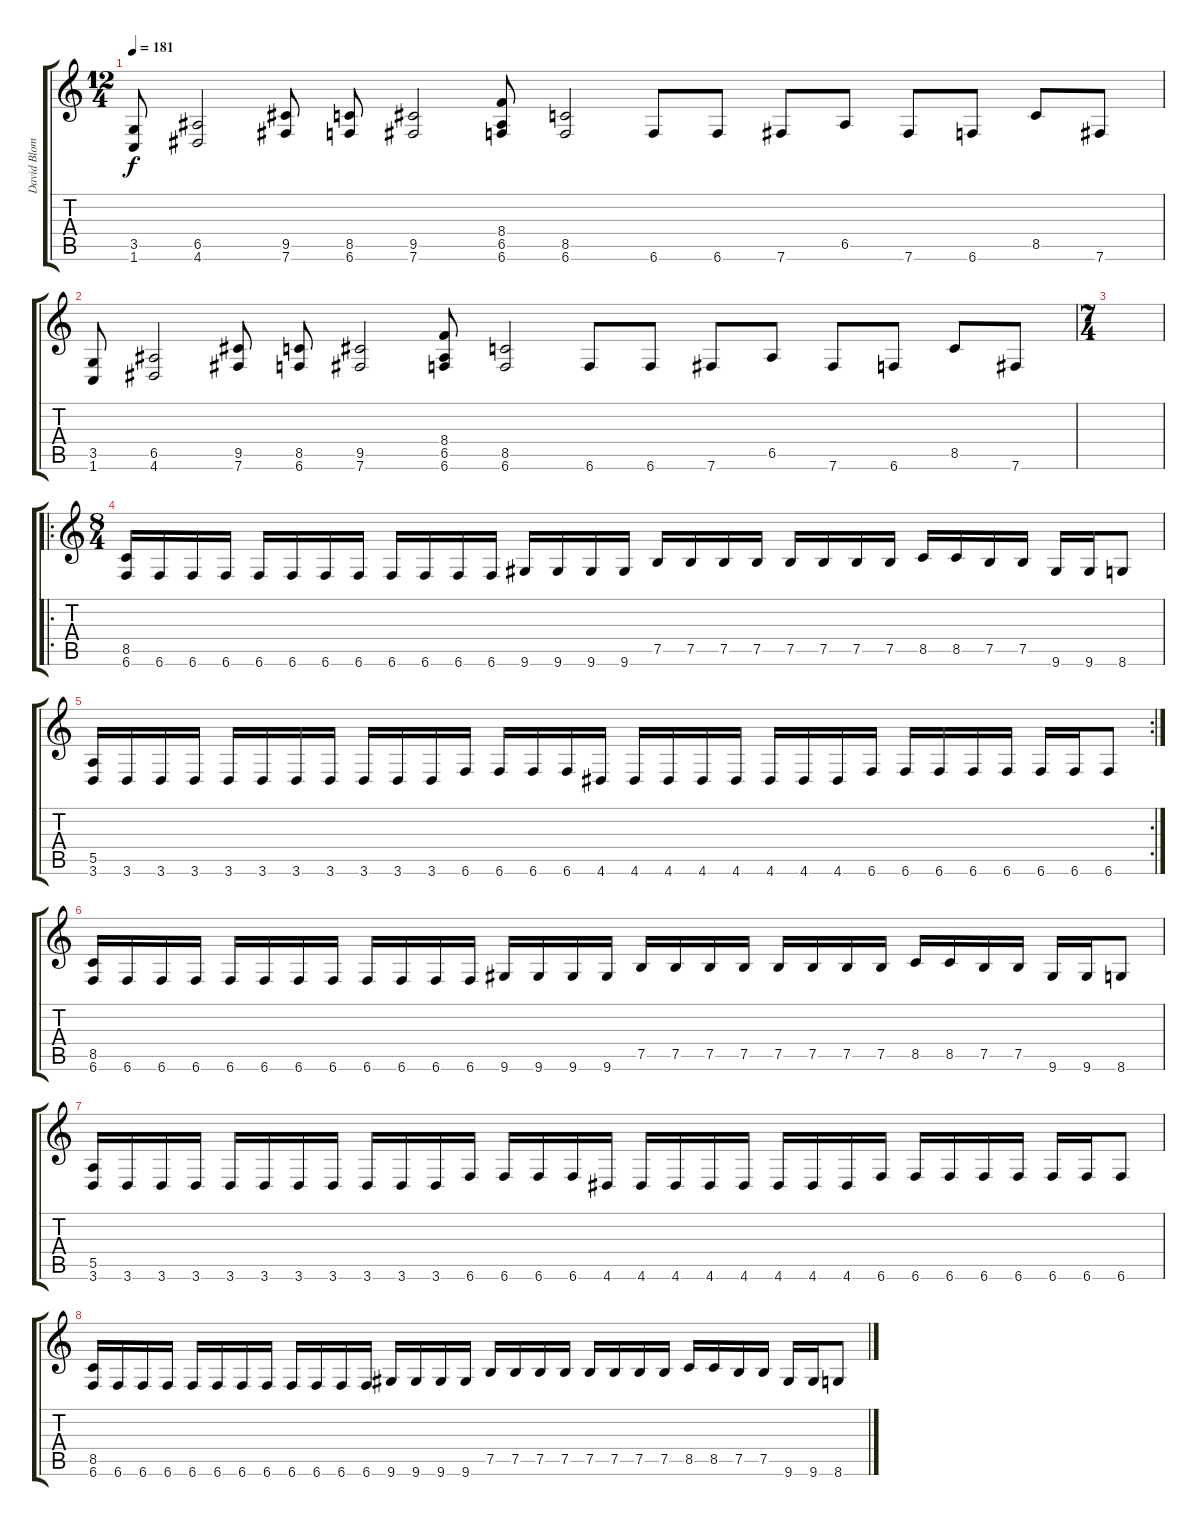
\track ("David Blomqvist" "David Blom") {instrument distortionguitar}
\staff {score tabs}
\tuning (A3 Gb3 D3 A2 E2 B1) {hide}
\ts (12 4)
\tempo 181
\clef g2
\ks c
(3.5 1.6).8{dy f} (6.5 4.6).2 (9.5 7.6).8 (8.5 6.6).8 (9.5 7.6).2 (8.4 6.5 6.6).8 (8.5 6.6).2 6.6.8 6.6.8 7.6.8 6.5.8 7.6.8 6.6.8 8.5.8 7.6.8 |
(3.5 1.6).8 (6.5 4.6).2 (9.5 7.6).8 (8.5 6.6).8 (9.5 7.6).2 (8.4 6.5 6.6).8 (8.5 6.6).2 6.6.8 6.6.8 7.6.8 6.5.8 7.6.8 6.6.8 8.5.8 7.6.8 |
\ts (7 4)
|
\ro
\ts (8 4)
(8.5 6.6).16 6.6.16 6.6.16 6.6.16 6.6.16 6.6.16 6.6.16 6.6.16 6.6.16 6.6.16 6.6.16 6.6.16 9.6.16 9.6.16 9.6.16 9.6.16 7.5.16 7.5.16 7.5.16 7.5.16 7.5.16 7.5.16 7.5.16 7.5.16 8.5.16 8.5.16 7.5.16 7.5.16 9.6.16 9.6.16 8.6.8 |
\rc 2
(5.5 3.6).16 3.6.16 3.6.16 3.6.16 3.6.16 3.6.16 3.6.16 3.6.16 3.6.16 3.6.16 3.6.16 6.6.16 6.6.16 6.6.16 6.6.16 4.6.16 4.6.16 4.6.16 4.6.16 4.6.16 4.6.16 4.6.16 4.6.16 6.6.16 6.6.16 6.6.16 6.6.16 6.6.16 6.6.16 6.6.16 6.6.8 |
(8.5 6.6).16 6.6.16 6.6.16 6.6.16 6.6.16 6.6.16 6.6.16 6.6.16 6.6.16 6.6.16 6.6.16 6.6.16 9.6.16 9.6.16 9.6.16 9.6.16 7.5.16 7.5.16 7.5.16 7.5.16 7.5.16 7.5.16 7.5.16 7.5.16 8.5.16 8.5.16 7.5.16 7.5.16 9.6.16 9.6.16 8.6.8 |
(5.5 3.6).16 3.6.16 3.6.16 3.6.16 3.6.16 3.6.16 3.6.16 3.6.16 3.6.16 3.6.16 3.6.16 6.6.16 6.6.16 6.6.16 6.6.16 4.6.16 4.6.16 4.6.16 4.6.16 4.6.16 4.6.16 4.6.16 4.6.16 6.6.16 6.6.16 6.6.16 6.6.16 6.6.16 6.6.16 6.6.16 6.6.8 |
(8.5 6.6).16 6.6.16 6.6.16 6.6.16 6.6.16 6.6.16 6.6.16 6.6.16 6.6.16 6.6.16 6.6.16 6.6.16 9.6.16 9.6.16 9.6.16 9.6.16 7.5.16 7.5.16 7.5.16 7.5.16 7.5.16 7.5.16 7.5.16 7.5.16 8.5.16 8.5.16 7.5.16 7.5.16 9.6.16 9.6.16 8.6.8
